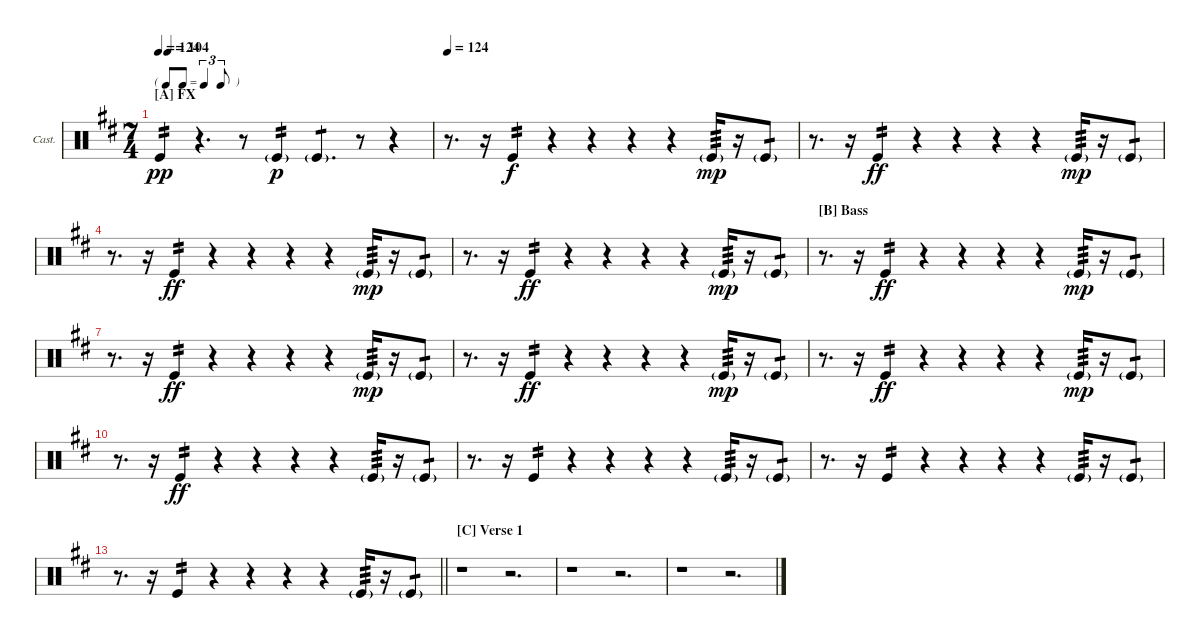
\bracketExtendMode nobrackets
\firstSystemTrackNameOrientation horizontal
\otherSystemsTrackNameOrientation horizontal
\defaultBarNumberDisplay FirstOfSystem
\track ("Machine" "Cast.") {instrument percussion}
\staff {score}
\articulation defaults
\ts (7 4)
\beaming (8 6 4 4)
\tf triplet8th
\section ("A" "FX")
\tempo 124
\tempo (104 0.03375)
\clef neutral
\ks d "Kick (hit)".4{tp 2 dy pp}
r.4{d} r.8 "Kick (hit)"{g}.4{tp 2 dy p} "Kick (hit)"{g}.4{d tp 1} r.8 r.4 |
\tempo 124
\scale
0.373626 r.8{d} r.16 "Kick (hit)".4{tp 2 dy f} r.4 r.4 r.4 r.4 "Kick (hit)"{g}.16{tp 3 dy mp} r.16 "Kick (hit)"{g}.8{tp 1} |
\scale
0.208791 r.8{d} r.16 "Kick (hit)".4{tp 2 dy ff} r.4 r.4 r.4 r.4 "Kick (hit)"{g}.16{tp 3 dy mp} r.16 "Kick (hit)"{g}.8{tp 1} |
\scale
0.208791 r.8{d} r.16 "Kick (hit)".4{tp 2 dy ff} r.4 r.4 r.4 r.4 "Kick (hit)"{g}.16{tp 3 dy mp} r.16 "Kick (hit)"{g}.8{tp 1} |
\scale
0.208791 r.8{d} r.16 "Kick (hit)".4{tp 2 dy ff} r.4 r.4 r.4 r.4 "Kick (hit)"{g}.16{tp 3 dy mp} r.16 "Kick (hit)"{g}.8{tp 1} |
\section ("B" "Bass")
\scale
0.25 r.8{d} r.16 "Kick (hit)".4{tp 2 dy ff} r.4 r.4 r.4 r.4 "Kick (hit)"{g}.16{tp 3 dy mp} r.16 "Kick (hit)"{g}.8{tp 1} |
\scale
0.25 r.8{d} r.16 "Kick (hit)".4{tp 2 dy ff} r.4 r.4 r.4 r.4 "Kick (hit)"{g}.16{tp 3 dy mp} r.16 "Kick (hit)"{g}.8{tp 1} |
\scale
0.25 r.8{d} r.16 "Kick (hit)".4{tp 2 dy ff} r.4 r.4 r.4 r.4 "Kick (hit)"{g}.16{tp 3 dy mp} r.16 "Kick (hit)"{g}.8{tp 1} |
\scale
0.25 r.8{d} r.16 "Kick (hit)".4{tp 2 dy ff} r.4 r.4 r.4 r.4 "Kick (hit)"{g}.16{tp 3 dy mp} r.16 "Kick (hit)"{g}.8{tp 1} |
\scale
0.25 r.8{d} r.16 "Kick (hit)".4{tp 2 dy ff} r.4 r.4 r.4 r.4 "Kick (hit)"{g}.16{tp 3} r.16 "Kick (hit)"{g}.8{tp 1} |
\scale
0.25 r.8{d} r.16 "Kick (hit)".4{tp 2} r.4 r.4 r.4 r.4 "Kick (hit)"{g}.16{tp 3} r.16 "Kick (hit)"{g}.8{tp 1} |
\scale
0.25 r.8{d} r.16 "Kick (hit)".4{tp 2} r.4 r.4 r.4 r.4 "Kick (hit)"{g}.16{tp 3} r.16 "Kick (hit)"{g}.8{tp 1} |
\scale
0.25
\barLineRight lightlight
r.8{d} r.16 "Kick (hit)".4{tp 2} r.4 r.4 r.4 r.4 "Kick (hit)"{g}.16{tp 3} r.16 "Kick (hit)"{g}.8{tp 1} |
\section ("C" "Verse 1")
\scale
0.25 r.1 r.2{d} |
\scale
0.25 r.1 r.2{d} |
\scale
0.25 r.1 r.2{d}
